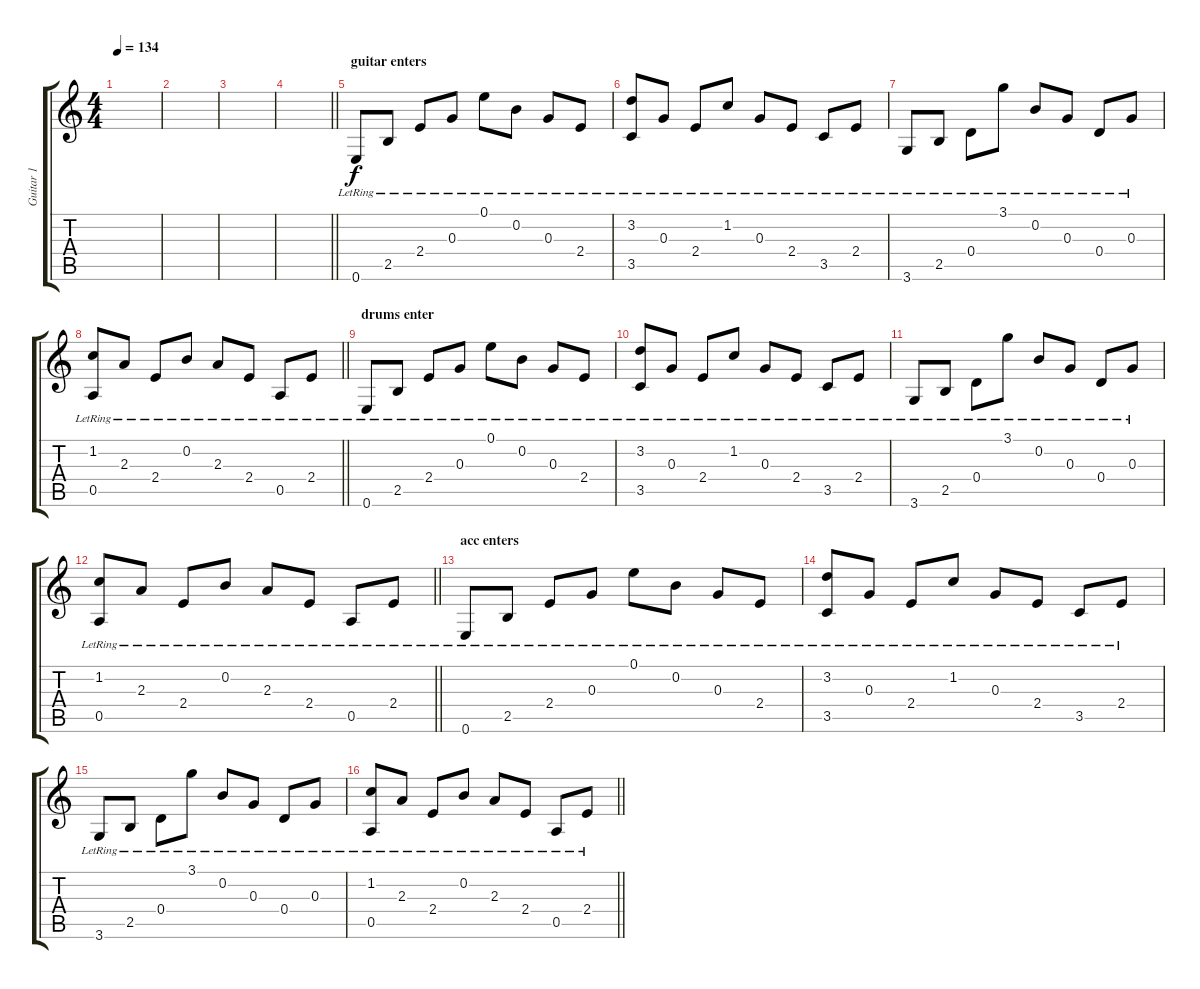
\track ("Guitar 1" "Guitar 1") {instrument acousticguitarsteel}
\staff {score tabs}
\tuning (E4 B3 G3 D3 A2 E2) {hide}
\ts (4 4)
\tempo 134
\clef g2
\ks c
|
|
|
\barLineRight lightlight
|
\section ("" "guitar enters")
0.6{lr}.8 2.5{lr}.8 2.4{lr}.8 0.3{lr}.8 0.1{lr}.8 0.2{lr}.8 0.3{lr}.8 2.4{lr}.8 |
(3.2{lr} 3.5{lr}).8 0.3{lr}.8 2.4{lr}.8 1.2{lr}.8 0.3{lr}.8 2.4{lr}.8 3.5{lr}.8 2.4{lr}.8 |
3.6{lr}.8 2.5{lr}.8 0.4{lr}.8 3.1{lr}.8 0.2{lr}.8 0.3{lr}.8 0.4{lr}.8 0.3{lr}.8 |
\barLineRight lightlight
(1.2{lr} 0.5{lr}).8 2.3{lr}.8 2.4{lr}.8 0.2{lr}.8 2.3{lr}.8 2.4{lr}.8 0.5{lr}.8 2.4{lr}.8 |
\section ("" "drums enter")
0.6{lr}.8 2.5{lr}.8 2.4{lr}.8 0.3{lr}.8 0.1{lr}.8 0.2{lr}.8 0.3{lr}.8 2.4{lr}.8 |
(3.2{lr} 3.5{lr}).8 0.3{lr}.8 2.4{lr}.8 1.2{lr}.8 0.3{lr}.8 2.4{lr}.8 3.5{lr}.8 2.4{lr}.8 |
3.6{lr}.8 2.5{lr}.8 0.4{lr}.8 3.1{lr}.8 0.2{lr}.8 0.3{lr}.8 0.4{lr}.8 0.3{lr}.8 |
\barLineRight lightlight
(1.2{lr} 0.5{lr}).8 2.3{lr}.8 2.4{lr}.8 0.2{lr}.8 2.3{lr}.8 2.4{lr}.8 0.5{lr}.8 2.4{lr}.8 |
\section ("" "acc enters")
0.6{lr}.8 2.5{lr}.8 2.4{lr}.8 0.3{lr}.8 0.1{lr}.8 0.2{lr}.8 0.3{lr}.8 2.4{lr}.8 |
(3.2{lr} 3.5{lr}).8 0.3{lr}.8 2.4{lr}.8 1.2{lr}.8 0.3{lr}.8 2.4{lr}.8 3.5{lr}.8 2.4{lr}.8 |
3.6{lr}.8 2.5{lr}.8 0.4{lr}.8 3.1{lr}.8 0.2{lr}.8 0.3{lr}.8 0.4{lr}.8 0.3{lr}.8 |
\barLineRight lightlight
(1.2{lr} 0.5{lr}).8 2.3{lr}.8 2.4{lr}.8 0.2{lr}.8 2.3{lr}.8 2.4{lr}.8 0.5{lr}.8 2.4{lr}.8
